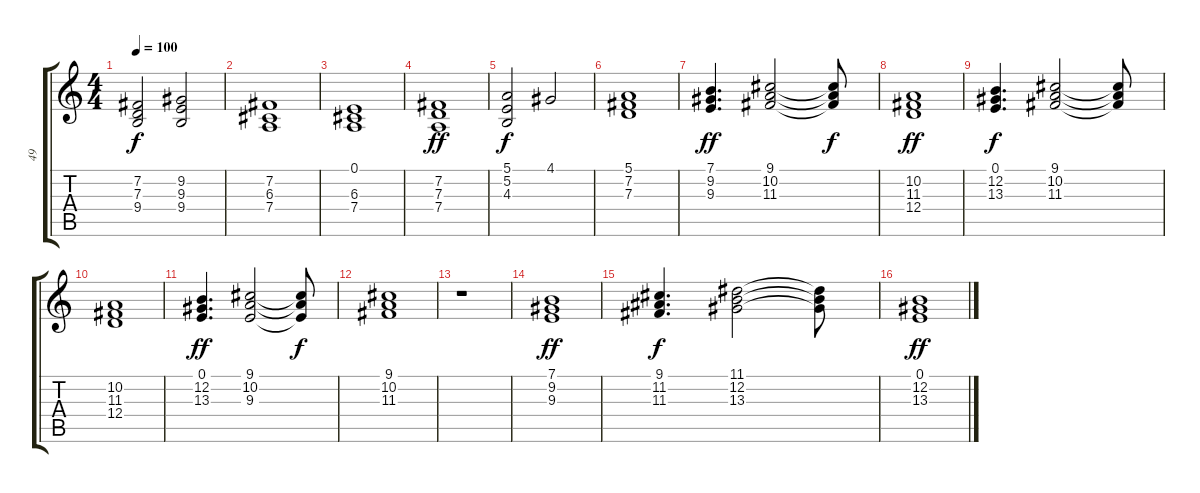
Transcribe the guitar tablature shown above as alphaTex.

\track ("49" "49") {instrument stringensemble1}
\staff {score tabs}
\tuning (E4 B3 G3 D3 A2 E2) {hide}
\ts (4 4)
\tempo 100
\clef g2
\ks c
(7.2 7.3 9.4).2{dy f} (9.2 9.3 9.4).2 |
(7.2 6.3 7.4).1 |
(0.1 6.3 7.4).1 |
(7.2 7.3 7.4).1{dy ff} |
(5.1 5.2 4.3).2{dy f} 4.1.2 |
(5.1 7.2 7.3).1 |
(7.1 9.2 9.3).4{d dy ff} (9.1 10.2 11.3).2 (9.1{t} 10.2{t} 11.3{t}).8{dy f} |
(10.2 11.3 12.4).1{dy ff} |
(0.1 12.2 13.3).4{d dy f} (9.1 10.2 11.3).2 (9.1{t} 10.2{t} 11.3{t}).8 |
(10.2 11.3 12.4).1 |
(0.1 12.2 13.3).4{d dy ff} (9.1 10.2 9.3).2 (9.1{t} 10.2{t} 9.3{t}).8{dy f} |
(9.1 10.2 11.3).1 |
r.1 |
(7.1 9.2 9.3).1{dy ff} |
(9.1 11.2 11.3).4{d dy f} (11.1 12.2 13.3).2 (11.1{t} 12.2{t} 13.3{t}).8 |
(0.1 12.2 13.3).1{dy ff}
